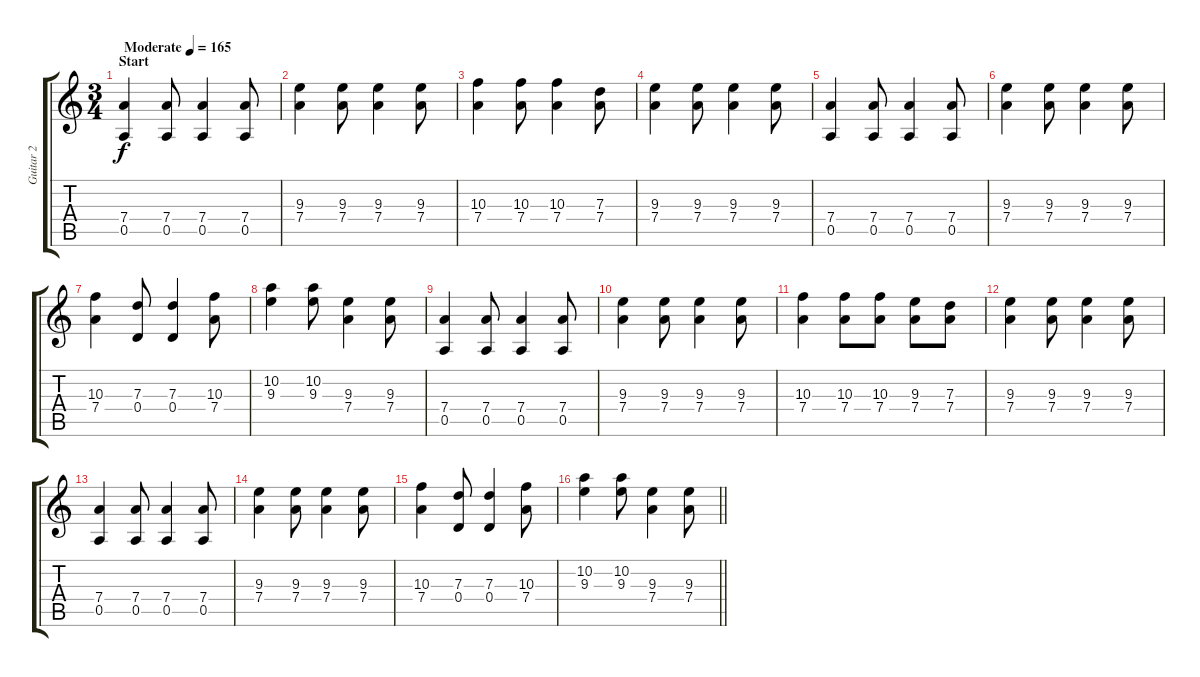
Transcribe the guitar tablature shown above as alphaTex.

\track ("Guitar 2" "Guitar 2") {instrument distortionguitar}
\staff {score tabs}
\tuning (E4 B3 G3 D3 A2 E2) {hide}
\ts (3 4)
\section ("" "Start")
\tempo (165 "Moderate")
\clef g2
\ks c
(7.4 0.5).4{dy f instrument distortionguitar} (7.4 0.5).8 (7.4 0.5).4 (7.4 0.5).8 |
(9.3 7.4).4 (9.3 7.4).8 (9.3 7.4).4 (9.3 7.4).8 |
(10.3 7.4).4 (10.3 7.4).8 (10.3 7.4).4 (7.3 7.4).8 |
(9.3 7.4).4 (9.3 7.4).8 (9.3 7.4).4 (9.3 7.4).8 |
(7.4 0.5).4 (7.4 0.5).8 (7.4 0.5).4 (7.4 0.5).8 |
(9.3 7.4).4 (9.3 7.4).8 (9.3 7.4).4 (9.3 7.4).8 |
(10.3 7.4).4 (7.3 0.4).8 (7.3 0.4).4 (10.3 7.4).8 |
(10.2 9.3).4 (10.2 9.3).8 (9.3 7.4).4 (9.3 7.4).8 |
(7.4 0.5).4 (7.4 0.5).8 (7.4 0.5).4 (7.4 0.5).8 |
(9.3 7.4).4 (9.3 7.4).8 (9.3 7.4).4 (9.3 7.4).8 |
(10.3 7.4).4 (10.3 7.4).8 (10.3 7.4).8 (9.3 7.4).8 (7.3 7.4).8 |
(9.3 7.4).4 (9.3 7.4).8 (9.3 7.4).4 (9.3 7.4).8 |
(7.4 0.5).4 (7.4 0.5).8 (7.4 0.5).4 (7.4 0.5).8 |
(9.3 7.4).4 (9.3 7.4).8 (9.3 7.4).4 (9.3 7.4).8 |
(10.3 7.4).4 (7.3 0.4).8 (7.3 0.4).4 (10.3 7.4).8 |
\barLineRight lightlight
(10.2 9.3).4 (10.2 9.3).8 (9.3 7.4).4 (9.3 7.4).8
